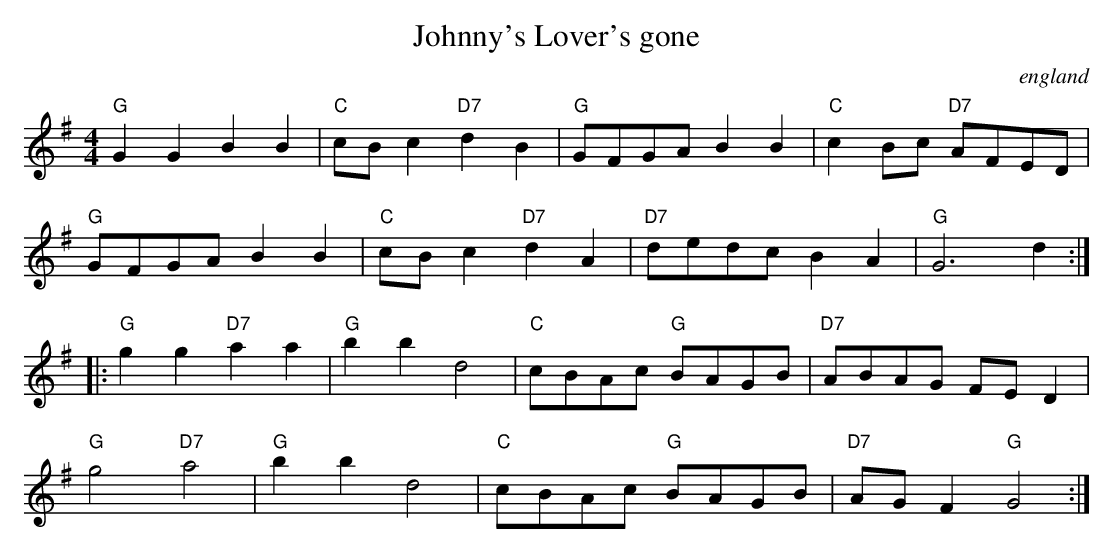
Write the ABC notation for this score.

X:1
T:Johnny's Lover's gone
O:england
M:4/4
L:1/4
K:G
"G"GG BB|"C"c/2B/2c "D7"dB|"G"G/2F/2G/2A/2 BB|"C"cB/2c/2 "D7"A/2F/2E/2D/2|
"G"G/2F/2G/2A/2 BB|"C"c/2B/2c "D7"dA|"D7"d/2e/2d/2c/2 BA|"G"G3d::
"G"gg "D7"aa|"G"bb d2|"C"c/2B/2A/2c/2 "G"B/2A/2G/2B/2|"D7"A/2B/2A/2G/2 F/2E/2D\
|
"G"g2 "D7"a2|"G"bb d2|"C"c/2B/2A/2c/2 "G"B/2A/2G/2B/2|"D7"A/2G/2F "G"G2:|
